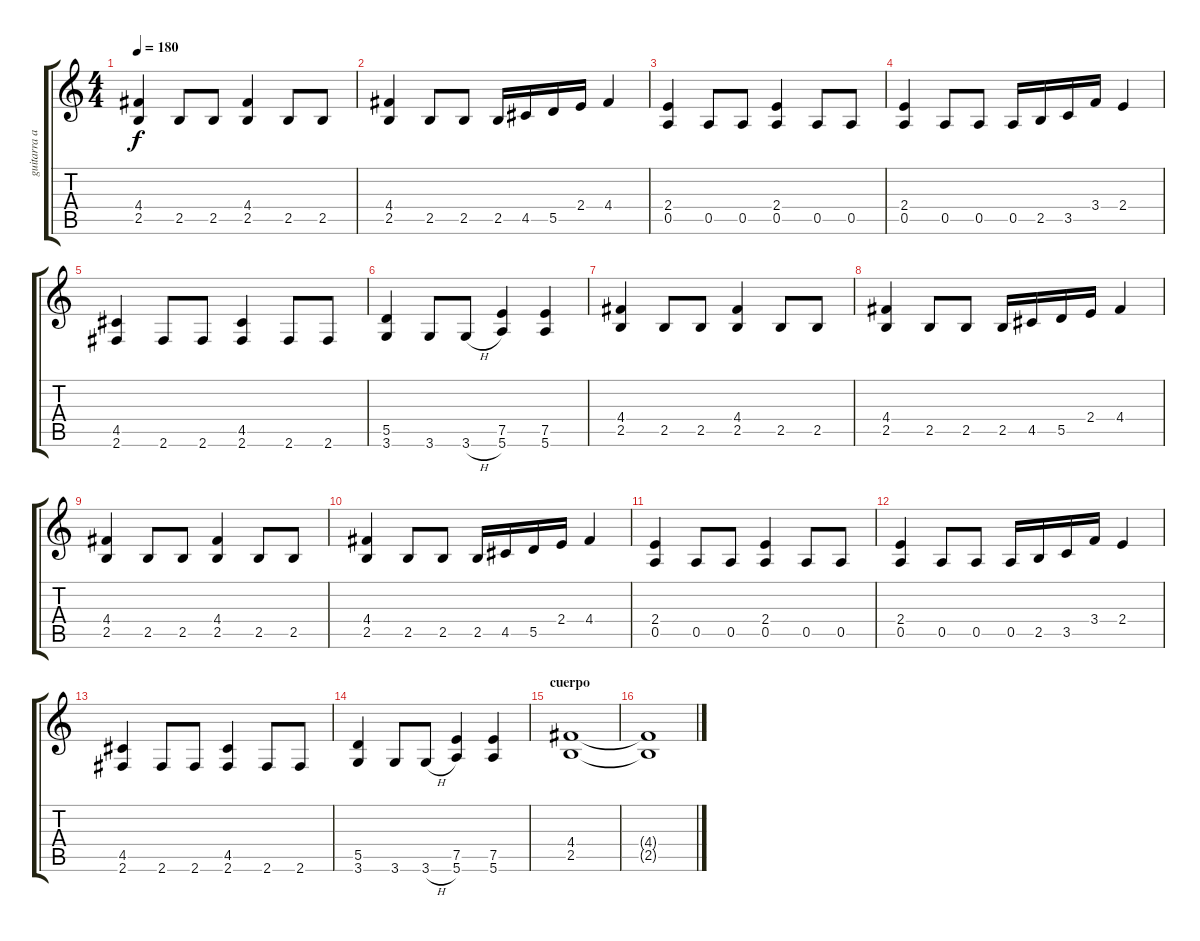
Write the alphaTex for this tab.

\track ("guitarra acompañamientos" "guitarra a") {instrument distortionguitar}
\staff {score tabs}
\tuning (E4 B3 G3 D3 A2 E2) {hide}
\ts (4 4)
\tempo 180
\clef g2
\ks c
(4.4 2.5).4{dy f} 2.5.8 2.5.8 (4.4 2.5).4 2.5.8 2.5.8 |
(4.4 2.5).4 2.5.8 2.5.8 2.5.16 4.5.16 5.5.16 2.4.16 4.4.4 |
(2.4 0.5).4 0.5.8 0.5.8 (2.4 0.5).4 0.5.8 0.5.8 |
(2.4 0.5).4 0.5.8 0.5.8 0.5.16 2.5.16 3.5.16 3.4.16 2.4.4 |
(4.5 2.6).4 2.6.8 2.6.8 (4.5 2.6).4 2.6.8 2.6.8 |
(5.5 3.6).4 3.6.8 3.6{h}.8 (7.5 5.6).4 (7.5 5.6).4 |
(4.4 2.5).4 2.5.8 2.5.8 (4.4 2.5).4 2.5.8 2.5.8 |
(4.4 2.5).4 2.5.8 2.5.8 2.5.16 4.5.16 5.5.16 2.4.16 4.4.4 |
(4.4 2.5).4 2.5.8 2.5.8 (4.4 2.5).4 2.5.8 2.5.8 |
(4.4 2.5).4 2.5.8 2.5.8 2.5.16 4.5.16 5.5.16 2.4.16 4.4.4 |
(2.4 0.5).4 0.5.8 0.5.8 (2.4 0.5).4 0.5.8 0.5.8 |
(2.4 0.5).4 0.5.8 0.5.8 0.5.16 2.5.16 3.5.16 3.4.16 2.4.4 |
(4.5 2.6).4 2.6.8 2.6.8 (4.5 2.6).4 2.6.8 2.6.8 |
(5.5 3.6).4 3.6.8 3.6{h}.8 (7.5 5.6).4 (7.5 5.6).4 |
\section ("" "cuerpo")
(4.4 2.5).1 |
(4.4{t} 2.5{t}).1
